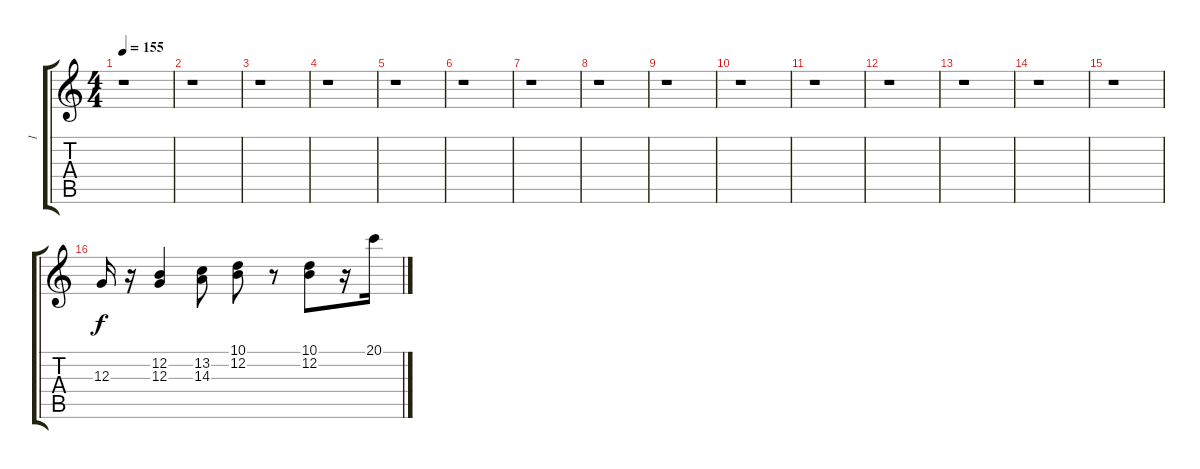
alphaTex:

\track ("1" "1") {instrument fiddle}
\staff {score tabs}
\tuning (E4 B3 G3 D3 A2 E2) {hide}
\ts (4 4)
\tempo 155
\clef g2
\ks c
r.1{dy f} |
r.1 |
r.1 |
r.1 |
r.1 |
r.1 |
r.1 |
r.1 |
r.1 |
r.1 |
r.1 |
r.1 |
r.1 |
r.1 |
r.1 |
12.3.16 r.16 (12.2 12.3).4 (13.2 14.3).8 (10.1 12.2).8 r.8 (10.1 12.2).8 r.16 20.1.16
